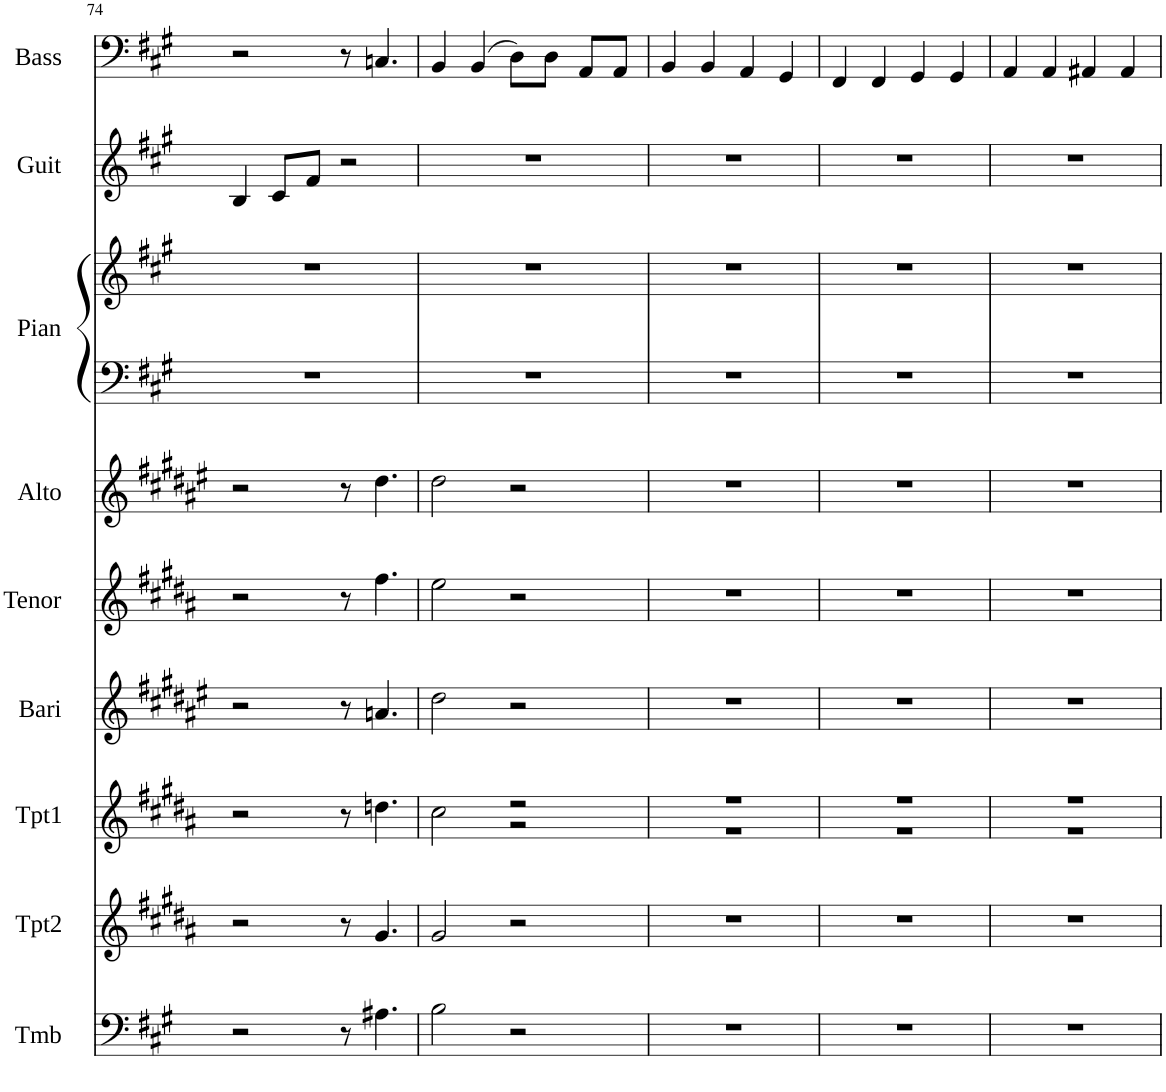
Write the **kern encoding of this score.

**kern	**kern	**kern	**kern	**kern	**kern	**kern	**kern	**kern	**kern
*part9	*part8	*part7	*part6	*part5	*part4	*part3	*part3	*part2	*part1
*staff10	*staff9	*staff8	*staff7	*staff6	*staff5	*staff4	*staff3	*staff2	*staff1
*I"Trombone	*I"Trumpet 2	*I"Trumpet 1	*I"Baritone Sax	*I"Tenor Sax	*I"Alto Sax	*I"Piano	*	*I"Guitar	*I"Bass
*I'Tmb	*I'Tpt2	*I'Tpt1	*I'Bari	*I'Tenor	*I'Alto	*I'Pian	*	*I'Guit	*I'Bass
!!LO:PB:g=z
*clefF4	*clefG2	*clefG2	*clefG2	*clefG2	*clefG2	*clefF4	*clefG2	*clefG2	*clefF4
*	*Trd8c14	*Trd8c14	*Trd-2c-3	*Trd1c2	*Trd5c9	*	*	*	*
*k[f#c#g#]	*k[f#c#g#d#a#]	*k[f#c#g#d#a#]	*k[f#c#g#d#a#e#]	*k[f#c#g#d#a#]	*k[f#c#g#d#a#e#]	*k[f#c#g#]	*k[f#c#g#]	*k[f#c#g#]	*k[f#c#g#]
*M4/4	*M4/4	*M4/4	*M4/4	*M4/4	*M4/4	*M4/4	*M4/4	*M4/4	*M4/4
=74	=74	=74	=74	=74	=74	=74	=74	=74	=74
2r	2r	2r	2r	2r	2r	1r	1r	4B/	2r
.	.	.	.	.	.	.	.	8c#/L	.
.	.	.	.	.	.	.	.	8f#/J	.
8r	8r	8r	8r	8r	8r	.	.	2r	8r
4.A#X\	4.g#/	4.ddn\	4.an/	4.ff#\	4.dd#\	.	.	.	4.Cn/
=75	=75	=75	=75	=75	=75	=75	=75	=75	=75
*	*	*^	*	*	*	*	*	*	*
2B\	2g#/	2cc#\	2ryy	2dd#\	2ee\	2dd#\	1r	1r	1r	4BB/
.	.	.	.	.	.	.	.	.	.	(4BB/
2r	2r	2r	2r	2r	2r	2r	.	.	.	8D\L)
.	.	.	.	.	.	.	.	.	.	8D\J
.	.	.	.	.	.	.	.	.	.	8AA/L
.	.	.	.	.	.	.	.	.	.	8AA/J
=76	=76	=76	=76	=76	=76	=76	=76	=76	=76	=76
1r	1r	1r	1r	1r	1r	1r	1r	1r	1r	4BB/
.	.	.	.	.	.	.	.	.	.	4BB/
.	.	.	.	.	.	.	.	.	.	4AA/
.	.	.	.	.	.	.	.	.	.	4GG#/
=77	=77	=77	=77	=77	=77	=77	=77	=77	=77	=77
1r	1r	1r	1r	1r	1r	1r	1r	1r	1r	4FF#/
.	.	.	.	.	.	.	.	.	.	4FF#/
.	.	.	.	.	.	.	.	.	.	4GG#/
.	.	.	.	.	.	.	.	.	.	4GG#/
=78	=78	=78	=78	=78	=78	=78	=78	=78	=78	=78
1r	1r	1r	1r	1r	1r	1r	1r	1r	1r	4AA/
.	.	.	.	.	.	.	.	.	.	4AA/
.	.	.	.	.	.	.	.	.	.	4AA#X/
.	.	.	.	.	.	.	.	.	.	4AA#/
*	*	*v	*v	*	*	*	*	*	*	*
=	=	=	=	=	=	=	=	=	=
*-	*-	*-	*-	*-	*-	*-	*-	*-	*-
